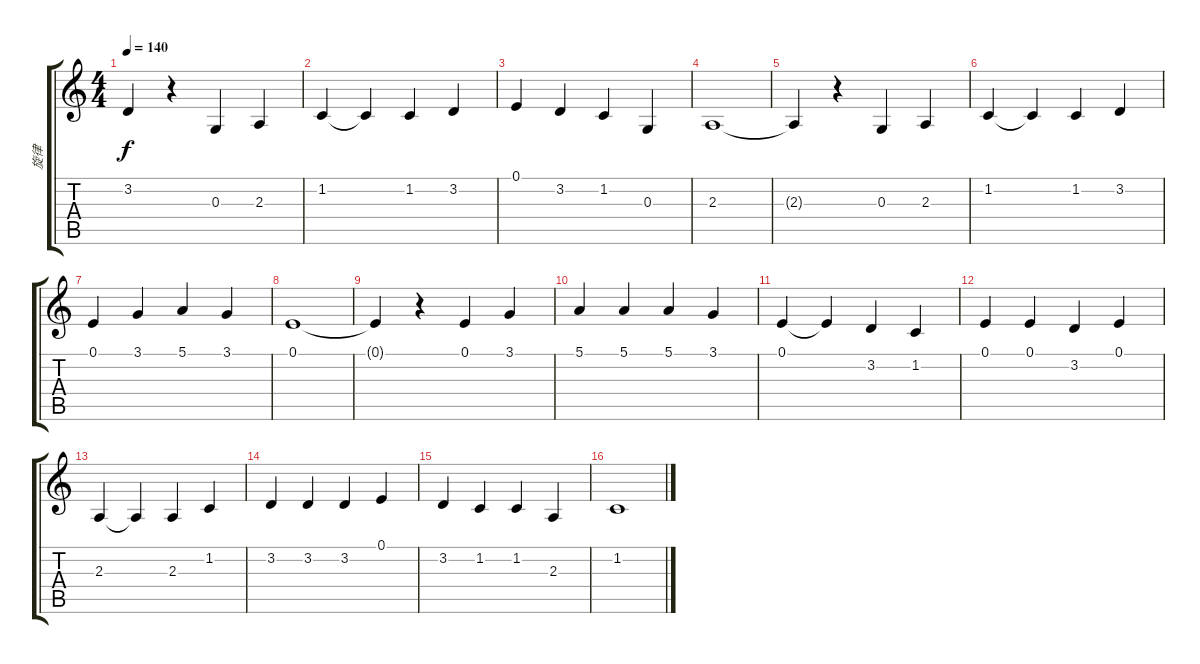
\track ("旋律" "旋律") {instrument pad5bowed}
\staff {score tabs}
\tuning (E4 B3 G3 D3 A2 E2) {hide}
\ts (4 4)
\tempo 140
\clef g2
\ks c
3.2{t}.4{dy f} r.4 0.3.4 2.3.4 |
1.2.4 1.2{t}.4 1.2.4 3.2.4 |
0.1.4 3.2.4 1.2.4 0.3.4 |
2.3.1 |
2.3{t}.4 r.4 0.3.4 2.3.4 |
1.2.4 1.2{t}.4 1.2.4 3.2.4 |
0.1.4 3.1.4 5.1.4 3.1.4 |
0.1.1 |
0.1{t}.4 r.4 0.1.4 3.1.4 |
5.1.4 5.1.4 5.1.4 3.1.4 |
0.1.4 0.1{t}.4 3.2.4 1.2.4 |
0.1.4 0.1.4 3.2.4 0.1.4 |
2.3.4 2.3{t}.4 2.3.4 1.2.4 |
3.2.4 3.2.4 3.2.4 0.1.4 |
3.2.4 1.2.4 1.2.4 2.3.4 |
1.2.1
